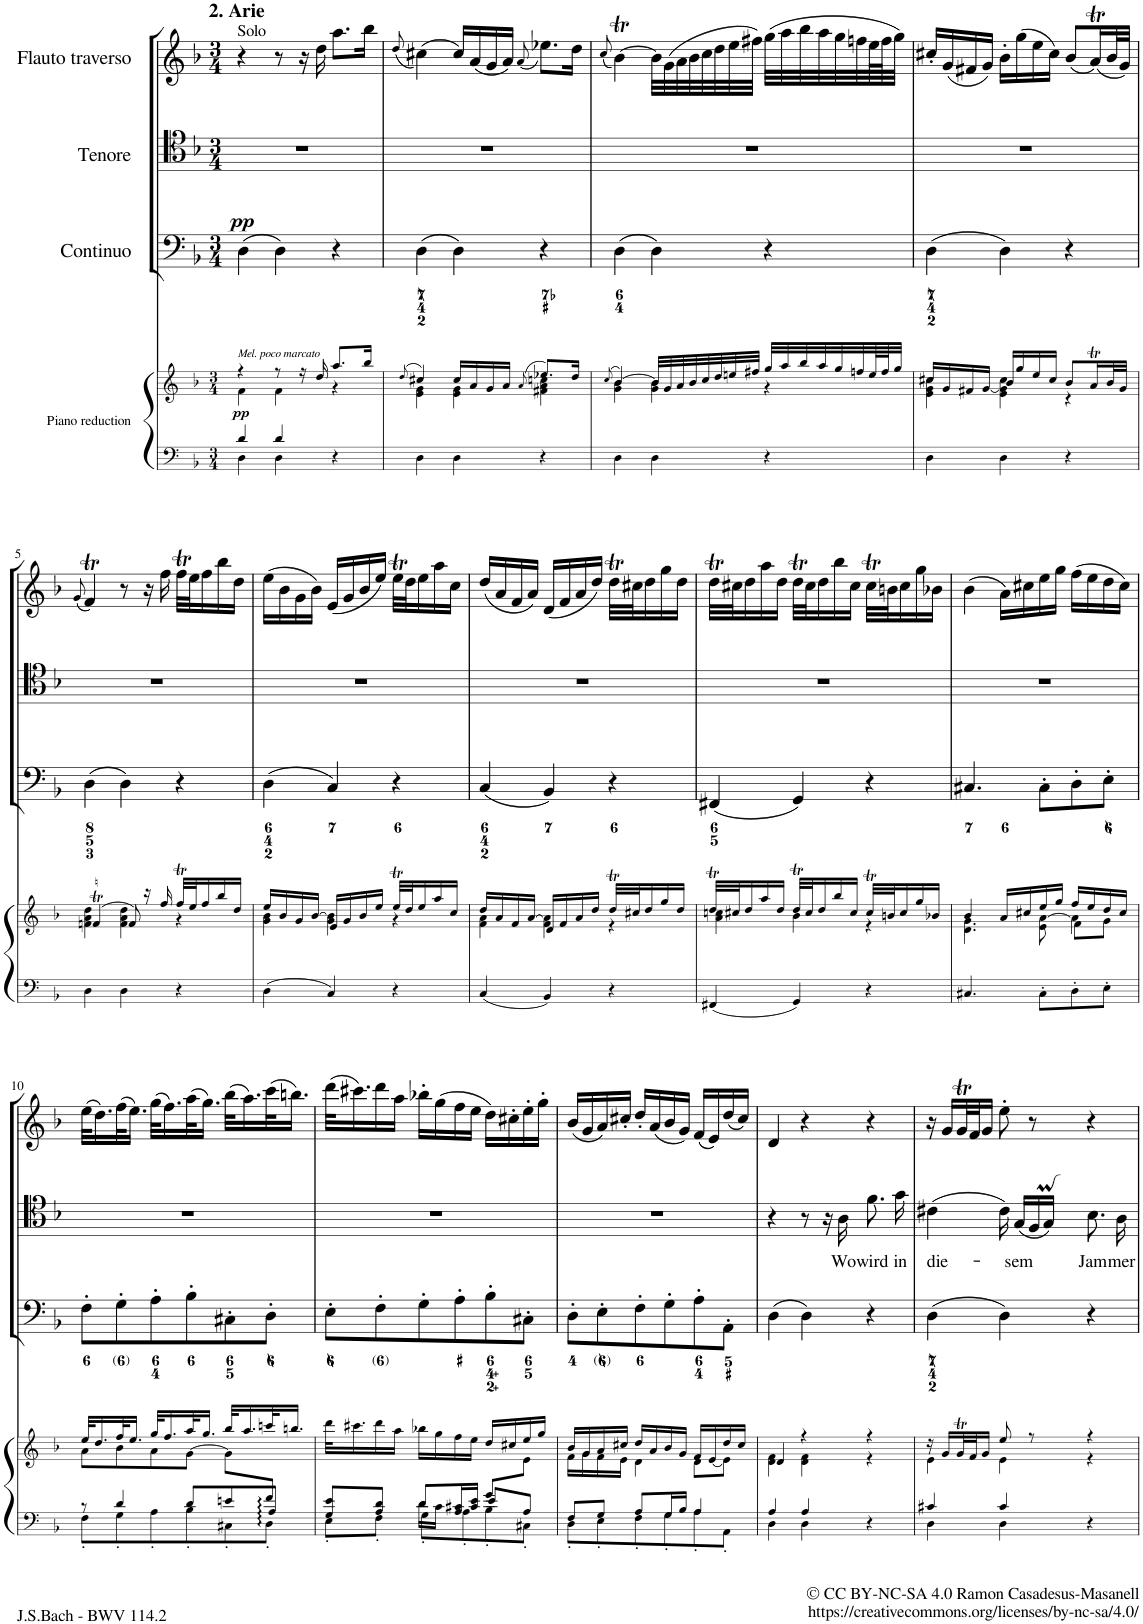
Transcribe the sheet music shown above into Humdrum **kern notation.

**kern	**kern	**dynam	**kern	**dynam	**kern	**text	**kern
*part4	*part4	*part4	*part3	*part3	*part2	*part2	*part1
*staff5	*staff4	*staff4/5	*staff3	*staff3	*staff2	*staff2	*staff1
*I"Piano reduction	*	*	*I"Continuo	*	*I"Tenore	*	*I"Flauto traverso
*I'Pno	*	*	*	*	*	*	*I'Fl
*stria5	*stria5	*	*	*	*	*	*
*clefF4	*clefG2	*	*clefF4	*	*clefC4	*	*clefG2
*k[b-]	*k[b-]	*	*k[b-]	*	*k[b-]	*	*k[b-]
*M3/4	*M3/4	*	*M3/4	*	*M3/4	*	*M3/4
=1	=1	=1	=1	=1	=1	=1	=1
*^	*^	*	*	*	*	*	*
!	!	!	!	!	!	!	!	!	!LO:TX:a:t=Solo
!	!	!	!	!	!	!	!	!	!LO:TX:a:B:t=2. Arie
!	!	!LO:TX:a:i:t=Mel. poco marcato	!	!	!	!	!	!	!
!	!	!	!	!LO:DY:b	!	!LO:DY:a	!	!	!
4d/	4D\	4r	4f\	pp	(4D\	pp	2.r	.	4r
4d/	4D\	8r	4f\	.	4D\)	.	.	.	8r
.	.	16r	.	.	.	.	.	.	16r
.	.	16dd/	.	.	.	.	.	.	16dd\
4r	4ryy	8.aa/L	4r	.	4r	.	.	.	8.aa\L
.	.	16bb-/Jk	.	.	.	.	.	.	16bb-\Jk
*v	*v	*	*	*	*	*	*	*	*
=2	=2	=2	=2	=2	=2	=2	=2	=2
.	(>8qdd/	.	.	.	.	.	.	(8qdd/
4D\	4cc#X/)	4e\ 4g\	.	(4D\	.	2.r	.	(4cc#X\)
4D\	16cc#/LL	4e\ 4g\	.	4D\)	.	.	.	16cc#/LL)
.	16a/	.	.	.	.	.	.	(16a/
.	16g/	.	.	.	.	.	.	16g/
.	16a/JJ	.	.	.	.	.	.	16a/JJ)
.	(>8qa/	.	.	.	.	.	.	(8qa/
4r	8.ee-X/L)	4f#X\ 4a\ 4ccn\	.	4r	.	.	.	8.ee-X\L)
.	16dd/Jk	.	.	.	.	.	.	16dd\Jk
=3	=3	=3	=3	=3	=3	=3	=3	=3
.	(>8qcc/	.	.	.	.	.	.	(8qcc/
4D\	[4b-/)	4g\ 4b-\	.	(4D\	.	2.r	.	[>4b-T\)
4D\	32b-/LLL]	4g\ 4b-\	.	4D\)	.	.	.	32b-\LLL]
.	32g/	.	.	.	.	.	.	(32g\
.	32a/	.	.	.	.	.	.	32a\
.	32b-/	.	.	.	.	.	.	32b-\
.	32cc/	.	.	.	.	.	.	32cc\
.	32dd/	.	.	.	.	.	.	32dd\
.	32een/	.	.	.	.	.	.	32ee\
.	32ff#X/JJJ	.	.	.	.	.	.	32ff#X\JJJ)
4r	32gg/LLL	4r	.	4r	.	.	.	(32gg\LLL
.	32aa/	.	.	.	.	.	.	32aa\
.	32bb-/	.	.	.	.	.	.	32bb-\
.	32aa/	.	.	.	.	.	.	32aa\
.	32gg/	.	.	.	.	.	.	32gg\
.	32ffn/	.	.	.	.	.	.	32ffn\
.	64ee/L	.	.	.	.	.	.	64ee\L
.	64ff/J	.	.	.	.	.	.	64ff\J
.	32gg/JJJ	.	.	.	.	.	.	32gg\JJJ)
=4	=4	=4	=4	=4	=4	=4	=4	=4
4D\	16cc#X/LL	4e\ 4g\ 4cc#\	.	(4D\	.	2.r	.	16cc#X'/LL
.	16g/	.	.	.	.	.	.	(16g/
.	16f#X/	.	.	.	.	.	.	16f#X/
.	[<16g/JJ	.	.	.	.	.	.	16g/JJ)
4D\	16b-/LL	4e\ 4g\] 4cc#\	.	4D\)	.	.	.	16b-'\LL
.	16gg/	.	.	.	.	.	.	(16gg\
.	16ee/	.	.	.	.	.	.	16ee\
.	16cc#/JJ	.	.	.	.	.	.	16cc#\JJ)
4r	8b-/L	4r	.	4r	.	.	.	(8b-/L
.	16at/L	.	.	.	.	.	.	(16at/L)
.	32b-/L	.	.	.	.	.	.	32b-/L
.	32g/JJJ	.	.	.	.	.	.	32g/JJJ)
!!LO:LB:g=z
=5	=5	=5	=5	=5	=5	=5	=5	=5
.	.	.	.	.	.	.	.	(8qg/
4D\	(4fnT/	4f\ 4a\ 4dd\	.	(4D\	.	2.r	.	4fT/)
4D\	8f/)	4f\ 4a\ 4dd\	.	4D\)	.	.	.	8r
.	16r	.	.	.	.	.	.	16r
.	16ff/	.	.	.	.	.	.	16ff\
4r	32ffT/LLL	4r	.	4r	.	.	.	32ffT\LLL
.	32ee/J	.	.	.	.	.	.	32ee\J
.	16ff/	.	.	.	.	.	.	16ff\
.	16bb-/	.	.	.	.	.	.	16bb-\
.	16dd/JJ	.	.	.	.	.	.	16dd\JJ
=6	=6	=6	=6	=6	=6	=6	=6	=6
4D\	16ee/LL	4g\ 4b-\	.	(4D\	.	2.r	.	(16ee\LL
.	16b-/	.	.	.	.	.	.	16b-\
.	16g/	.	.	.	.	.	.	16g\
.	[16b-/JJ	.	.	.	.	.	.	16b-\JJ)
4C/	16e/LL	4g\ 4b-\]	.	4C/)	.	.	.	(16e/LL
.	16g/	.	.	.	.	.	.	16g/
.	16b-/	.	.	.	.	.	.	16b-/
.	16ee/JJ	.	.	.	.	.	.	16ee/JJ)
4r	32eet/LLL	4r	.	4r	.	.	.	32eet\LLL
.	32dd/J	.	.	.	.	.	.	32dd\J
.	16ee/	.	.	.	.	.	.	16ee\
.	16aa/	.	.	.	.	.	.	16aa\
.	16cc/JJ	.	.	.	.	.	.	16cc\JJ
=7	=7	=7	=7	=7	=7	=7	=7	=7
4C/	16dd/LL	4f\ 4a\	.	(4C/	.	2.r	.	(16dd/LL
.	16a/	.	.	.	.	.	.	16a/
.	16f/	.	.	.	.	.	.	16f/
.	[16a/JJ	.	.	.	.	.	.	16a/JJ)
4BB-/	16d/LL	4f\ 4a\]	.	4BB-/)	.	.	.	(16d/LL
.	16f/	.	.	.	.	.	.	16f/
.	16a/	.	.	.	.	.	.	16a/
.	16dd/JJ	.	.	.	.	.	.	16dd/JJ)
4r	32ddT/LLL	4r	.	4r	.	.	.	32ddT\LLL
.	32cc#X/J	.	.	.	.	.	.	32cc#X\J
.	16dd/	.	.	.	.	.	.	16dd\
.	16gg/	.	.	.	.	.	.	16gg\
.	16dd/JJ	.	.	.	.	.	.	16dd\JJ
=8	=8	=8	=8	=8	=8	=8	=8	=8
4FF#X/	32ddT/LLL	4a\ 4ccn\	.	(4FF#X/	.	2.r	.	32ddT\LLL
.	32cc#X/J	.	.	.	.	.	.	32cc#X\J
.	16dd/	.	.	.	.	.	.	16dd\
.	16aa/	.	.	.	.	.	.	16aa\
.	16dd/JJ	.	.	.	.	.	.	16dd\JJ
4GG/	32ddT/LLL	4b-\	.	4GG/)	.	.	.	32ddT\LLL
.	32cc#/J	.	.	.	.	.	.	32cc#\J
.	16dd/	.	.	.	.	.	.	16dd\
.	16bb-/	.	.	.	.	.	.	16bb-\
.	16cc#/JJ	.	.	.	.	.	.	16cc#\JJ
4r	32cc#t/LLL	4r	.	4r	.	.	.	32cc#t\LLL
.	32bn/J	.	.	.	.	.	.	32bn\J
.	16cc#/	.	.	.	.	.	.	16cc#\
.	16gg/	.	.	.	.	.	.	16gg\
.	16b-X/JJ	.	.	.	.	.	.	16b-X\JJ
=9	=9	=9	=9	=9	=9	=9	=9	=9
*	*	*^	*	*	*	*	*	*
4.C#X/	4b-/	4.d\ 4.g\	2ryy	.	4.C#X/	.	2.r	.	(4b-\
.	16a/LL	.	.	.	.	.	.	.	16a\LL)
.	16cc#X/	.	.	.	.	.	.	.	16cc#X\
8C#'\L	16ee/	8e\ [>8a\	.	.	8C#'\L	.	.	.	16ee\
.	16gg/JJ	.	.	.	.	.	.	.	16gg\JJ
8D'\	16ff/LL	8f\L	4a\]	.	8D'\	.	.	.	(16ff\LL
.	16ee/	.	.	.	.	.	.	.	16ee\
8E'\J	16dd/	8g\J	.	.	8E'\J	.	.	.	16dd\
.	16cc#/JJ	.	.	.	.	.	.	.	16cc#\JJ)
*	*	*v	*v	*	*	*	*	*	*
!!LO:LB:g=z
=10	=10	=10	=10	=10	=10	=10	=10	=10
*^	*	*	*	*	*	*	*	*
*	*^	*	*	*	*	*	*	*	*
8ryy	8r	8F'\L	32ee/KLL	8a\L	.	8F'\L	.	2.r	.	(32ee\KLL
.	.	.	16.dd/	.	.	.	.	.	.	16.dd\)
.	4d/	8G'\	32ff/K	8b-\	.	8G'\	.	.	.	(32ff\K
.	.	.	16.ee/JJ	.	.	.	.	.	.	16.ee\JJ)
.	.	8A'\	32gg/KLL	8a\	.	8A'\	.	.	.	(32gg\KLL
.	.	.	16.ff/	.	.	.	.	.	.	16.ff\)
.	8d/L	8B-'\	32aa/K	[>8g\J	.	8B-'\	.	.	.	(32aa\K
.	.	.	16.gg/JJ	.	.	.	.	.	.	16.gg\JJ)
.	8en/	8C#X'\	32bb-/KLL	8g\L]	.	8C#X'\	.	.	.	(32bb-\KLL
.	.	.	16.aa/	.	.	.	.	.	.	16.aa\)
8f/J	8A/J	8D'\J	32cccn/K	8ryy	.	8D'\J	.	.	.	(32ccc\K
.	.	.	16.bbn/JJ	.	.	.	.	.	.	16.bbn\JJ)
=11	=11	=11	=11	=11	=11	=11	=11	=11	=11	=11
8G/ 8e/L	8E'\L	4ryy	32ddd\KLL	8ryy	.	8E'\L	.	2.r	.	(32ddd\KLL
.	.	.	16.ccc#X\	.	.	.	.	.	.	16.ccc#X\)
*	*	*	*v	*v	*	*	*	*	*	*
8A/ 8d/J	8F'\J	.	16ddd\	.	8F'\	.	.	.	16ddd\
.	.	.	16aa\JJ	.	.	.	.	.	16aa\JJ
8d/L	8G'\L	16d\LL	16bb-X\LL	.	8G'\	.	.	.	16bb-X'\LL
.	.	16c\JJ	16gg\	.	.	.	.	.	(16gg\
16A/ 16c#X/L	8A'\	8ryy	16ff\	.	8A'\	.	.	.	16ff\
16c#/ 16e/JJ	.	.	16ee\JJ	.	.	.	.	.	16ee\JJ
8e/L	8B-'\	8g/L	16dd/LL	.	8B-'\	.	.	.	16dd\LL)
.	.	.	16cc#X/	.	.	.	.	.	16cc#X'\
*	*	*	*^	*	*	*	*	*	*
8A/J	8C#X'\J	8ryy	16ee/	8e\J	.	8C#X'\J	.	.	.	16ee'\
.	.	.	16gg/JJ	.	.	.	.	.	.	16gg'\JJ
*	*v	*v	*	*	*	*	*	*	*	*
=12	=12	=12	=12	=12	=12	=12	=12	=12	=12
8F/L	8D'\L	16b-/LL	16f\LL	.	8D'\L	.	2.r	.	(16b-/LL
.	.	16g/	16g\	.	.	.	.	.	16g/
8G/J	8E'\	16a/	16f\	.	8E'\	.	.	.	16a/)
.	.	16cc#X/JJ	16e\JJ	.	.	.	.	.	16cc#X'/JJ
8A/L	8F'\	16dd/LL	4d\	.	8F'\	.	.	.	16dd'/LL
.	.	16a/	.	.	.	.	.	.	(16a/
16G/L	8G'\	16b-/	.	.	8G'\	.	.	.	16b-/
16B-/JJ	.	16g/JJ	.	.	.	.	.	.	16g/JJ)
4A/	8A'\	16f/LL	8d\L	.	8A'\	.	.	.	(16f/LL
.	.	[<16e/	.	.	.	.	.	.	16e/)
.	8AA'\J	16dd/	8e\J]	.	8AA'\J	.	.	.	(16dd/
.	.	16cc#/JJ	.	.	.	.	.	.	16cc#/JJ)
=13	=13	=13	=13	=13	=13	=13	=13	=13	=13
4A/	4D\	4d/	4d\ 4f\	.	(4D\	.	4r	.	4d/
4A/	4D\	4r	4d\ 4f\	.	4D\)	.	8r	.	4r
.	.	.	.	.	.	.	16r	.	.
!	!	!	!	!	!	!	!	!LO:LY:b	!
.	.	.	.	.	.	.	16A\	Wo	.
!	!	!	!	!	!	!	!	!LO:LY:b	!
4r	4ryy	4r	4r	.	4r	.	8.f\	wird	4r
!	!	!	!	!	!	!	!	!LO:LY:b	!
.	.	.	.	.	.	.	16g\	in	.
=14	=14	=14	=14	=14	=14	=14	=14	=14	=14
!	!	!	!	!	!	!	!	!LO:LY:b	!
4c#X/	4D\	16r	4e\	.	(4D\	.	(4c#X\	die-	16r
.	.	16g/LL	.	.	.	.	.	.	16g/LL
.	.	32gT/L	.	.	.	.	.	.	32gT/L
.	.	32f/J	.	.	.	.	.	.	32f/J
.	.	16g/JJ	.	.	.	.	.	.	16g/JJ
4c#/	4D\	8ee/	4e\	.	4D\)	.	16c#\)	.	8ee'\
!	!	!	!	!	!	!	!	!LO:LY:b	!
.	.	.	.	.	.	.	(16G/LL	-sem	.
.	.	8r	.	.	.	.	16F/	.	8r
.	.	.	.	.	.	.	16G/JJ)	.	.
!	!	!	!	!	!	!	!	!LO:LY:b	!
4r	4ryy	4r	4r	.	4r	.	8.B-\	Jam-	4r
!	!	!	!	!	!	!	!	!LO:LY:b	!
.	.	.	.	.	.	.	16A\	-mer-	.
*v	*v	*	*	*	*	*	*	*	*
*	*v	*v	*	*	*	*	*	*
=	=	=	=	=	=	=	=
*-	*-	*-	*-	*-	*-	*-	*-
